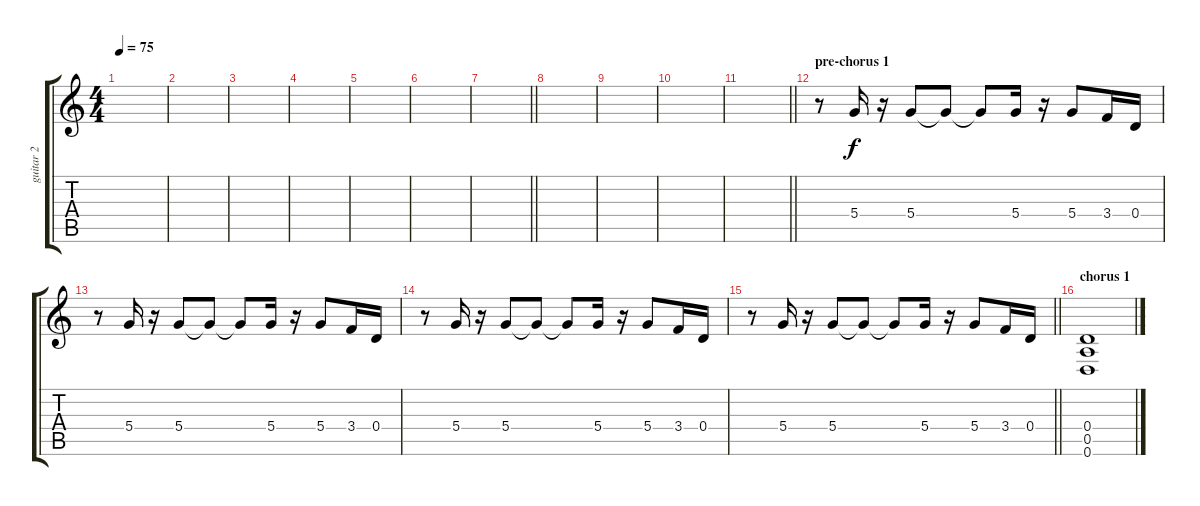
\track ("guitar 2" "guitar 2") {instrument overdrivenguitar}
\staff {score tabs}
\tuning (E4 B3 G3 D3 A2 D2) {hide}
\ts (4 4)
\tempo 75
\clef g2
\ks c
|
|
|
|
|
|
\barLineRight lightlight
|
|
|
|
\barLineRight lightlight
|
\section ("" "pre-chorus 1")
r.8 5.4.16 r.16 5.4.8 5.4{t}.8 5.4{t}.8 5.4.16 r.16 5.4.8 3.4.16 0.4.16 |
r.8 5.4.16 r.16 5.4.8 5.4{t}.8 5.4{t}.8 5.4.16 r.16 5.4.8 3.4.16 0.4.16 |
r.8 5.4.16 r.16 5.4.8 5.4{t}.8 5.4{t}.8 5.4.16 r.16 5.4.8 3.4.16 0.4.16 |
\barLineRight lightlight
r.8 5.4.16 r.16 5.4.8 5.4{t}.8 5.4{t}.8 5.4.16 r.16 5.4.8 3.4.16 0.4.16 |
\section ("" "chorus 1")
(0.4 0.5 0.6).1{volume 11 instrument distortionguitar}
